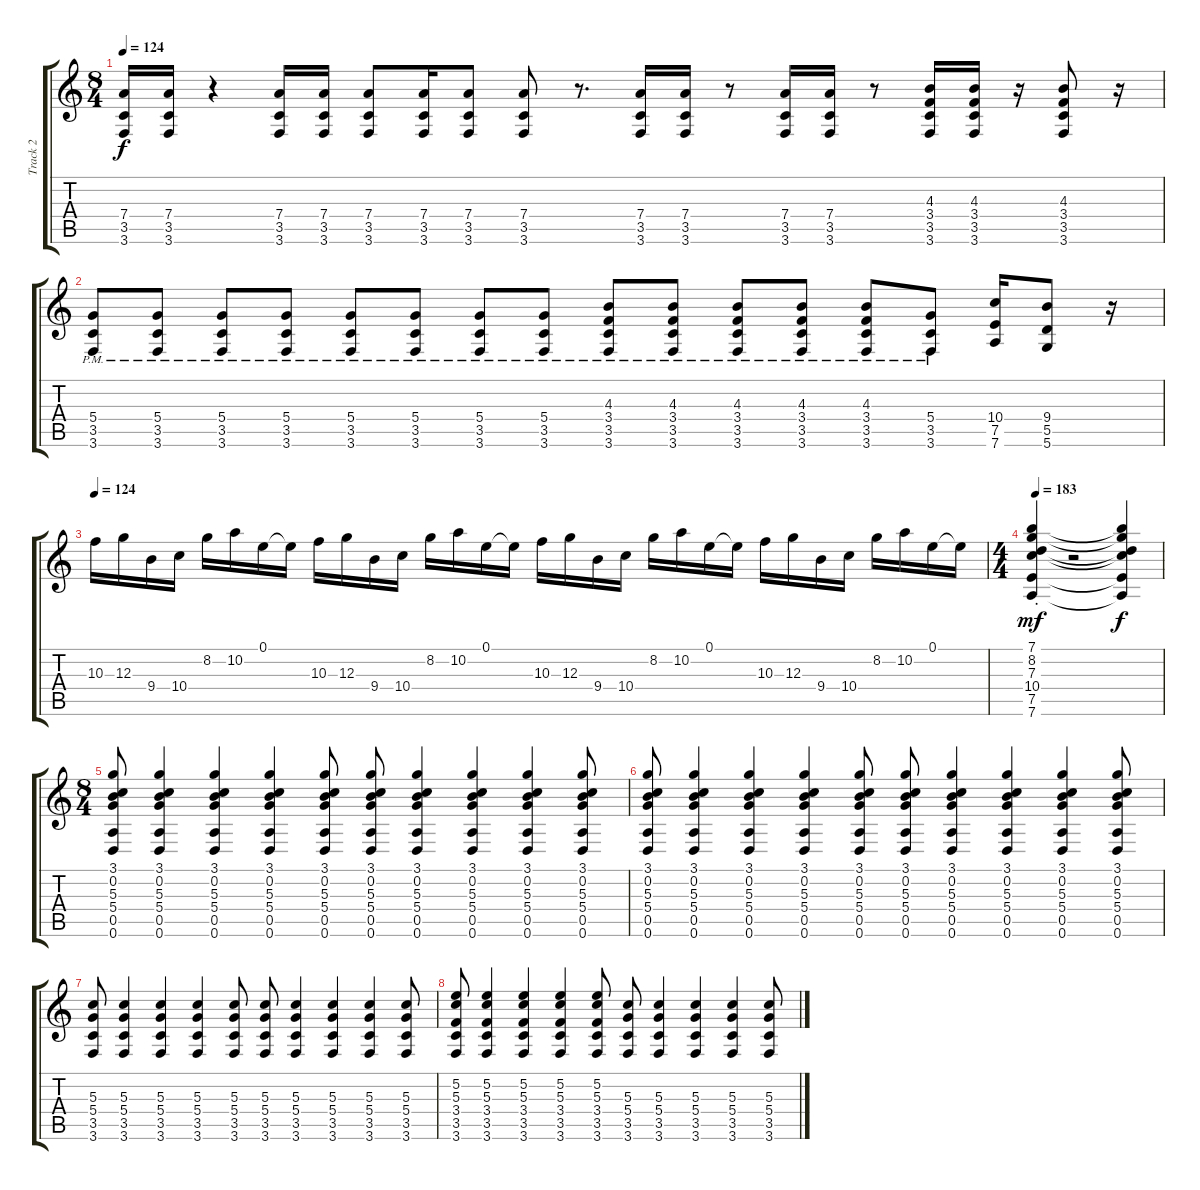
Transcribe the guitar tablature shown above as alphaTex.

\track ("Track 2" "Track 2") {instrument distortionguitar}
\staff {score tabs}
\tuning (E4 B3 G3 D3 A2 D2) {hide}
\ts (8 4)
\tempo 124
\clef g2
\ks c
(7.4 3.5 3.6).16{dy f} (7.4 3.5 3.6).16 r.4 (7.4 3.5 3.6).16 (7.4 3.5 3.6).16 (7.4 3.5 3.6).8 (7.4 3.5 3.6).16 (7.4 3.5 3.6).8 (7.4 3.5 3.6).8 r.8{d} (7.4 3.5 3.6).16 (7.4 3.5 3.6).16 r.8 (7.4 3.5 3.6).16 (7.4 3.5 3.6).16 r.8 (4.3 3.4 3.5 3.6).16 (4.3 3.4 3.5 3.6).16 r.16 (4.3 3.4 3.5 3.6).8 r.16 |
(5.4{pm} 3.5{pm} 3.6{pm}).8 (5.4{pm} 3.5{pm} 3.6{pm}).8 (5.4{pm} 3.5{pm} 3.6{pm}).8 (5.4{pm} 3.5{pm} 3.6{pm}).8 (5.4{pm} 3.5{pm} 3.6{pm}).8 (5.4 3.5 3.6{pm}).8 (5.4{pm} 3.5 3.6).8 (5.4 3.5 3.6{pm}).8 (4.3 3.4{pm} 3.5 3.6).8 (4.3 3.4{pm} 3.5{pm} 3.6{pm}).8 (4.3 3.4{pm} 3.5{pm} 3.6{pm}).8 (4.3 3.4{pm} 3.5{pm} 3.6{pm}).8 (4.3 3.4 3.5{pm} 3.6{pm}).8 (5.4 3.5{pm} 3.6{pm}).8 (10.4 7.5 7.6).16 (9.4 5.5 5.6).8 r.16 |
\tempo 124
10.3.16 12.3.16 9.4.16 10.4.16 8.2.16 10.2.16 0.1.16 0.1{t}.16 10.3.16 12.3.16 9.4.16 10.4.16 8.2.16 10.2.16 0.1.16 0.1{t}.16 10.3.16 12.3.16 9.4.16 10.4.16 8.2.16 10.2.16 0.1.16 0.1{t}.16 10.3.16 12.3.16 9.4.16 10.4.16 8.2.16 10.2.16 0.1.16 0.1{t}.16 |
\ts (4 4)
\tempo 183
(7.1{st} 8.2{st} 7.3{st} 10.4{st} 7.5{st} 7.6{st}).4{dy mf} r.2 (7.1{t} 8.2{t} 7.3{t} 10.4{t} 7.5{t} 7.6{t}).4{dy f} |
\ts (8 4)
(3.1 0.2 5.3 5.4 0.5 0.6).8{volume 10} (3.1 0.2 5.3 5.4 0.5 0.6).4 (3.1 0.2 5.3 5.4 0.5 0.6).4 (3.1 0.2 5.3 5.4 0.5 0.6).4 (3.1 0.2 5.3 5.4 0.5 0.6).8 (3.1 0.2 5.3 5.4 0.5 0.6).8 (3.1 0.2 5.3 5.4 0.5 0.6).4 (3.1 0.2 5.3 5.4 0.5 0.6).4 (3.1 0.2 5.3 5.4 0.5 0.6).4 (3.1 0.2 5.3 5.4 0.5 0.6).8 |
(3.1 0.2 5.3 5.4 0.5 0.6).8 (3.1 0.2 5.3 5.4 0.5 0.6).4 (3.1 0.2 5.3 5.4 0.5 0.6).4 (3.1 0.2 5.3 5.4 0.5 0.6).4 (3.1 0.2 5.3 5.4 0.5 0.6).8 (3.1 0.2 5.3 5.4 0.5 0.6).8 (3.1 0.2 5.3 5.4 0.5 0.6).4 (3.1 0.2 5.3 5.4 0.5 0.6).4 (3.1 0.2 5.3 5.4 0.5 0.6).4 (3.1 0.2 5.3 5.4 0.5 0.6).8 |
(5.3 5.4 3.5 3.6).8 (5.3 5.4 3.5 3.6).4 (5.3 5.4 3.5 3.6).4 (5.3 5.4 3.5 3.6).4 (5.3 5.4 3.5 3.6).8 (5.3 5.4 3.5 3.6).8 (5.3 5.4 3.5 3.6).4 (5.3 5.4 3.5 3.6).4 (5.3 5.4 3.5 3.6).4 (5.3 5.4 3.5 3.6).8 |
(5.2 5.3 3.4 3.5 3.6).8 (5.2 5.3 3.4 3.5 3.6).4 (5.2 5.3 3.4 3.5 3.6).4 (5.2 5.3 3.4 3.5 3.6).4 (5.2 5.3 3.4 3.5 3.6).8 (5.3 5.4 3.5 3.6).8 (5.3 5.4 3.5 3.6).4 (5.3 5.4 3.5 3.6).4 (5.3 5.4 3.5 3.6).4 (5.3 5.4 3.5 3.6).8
